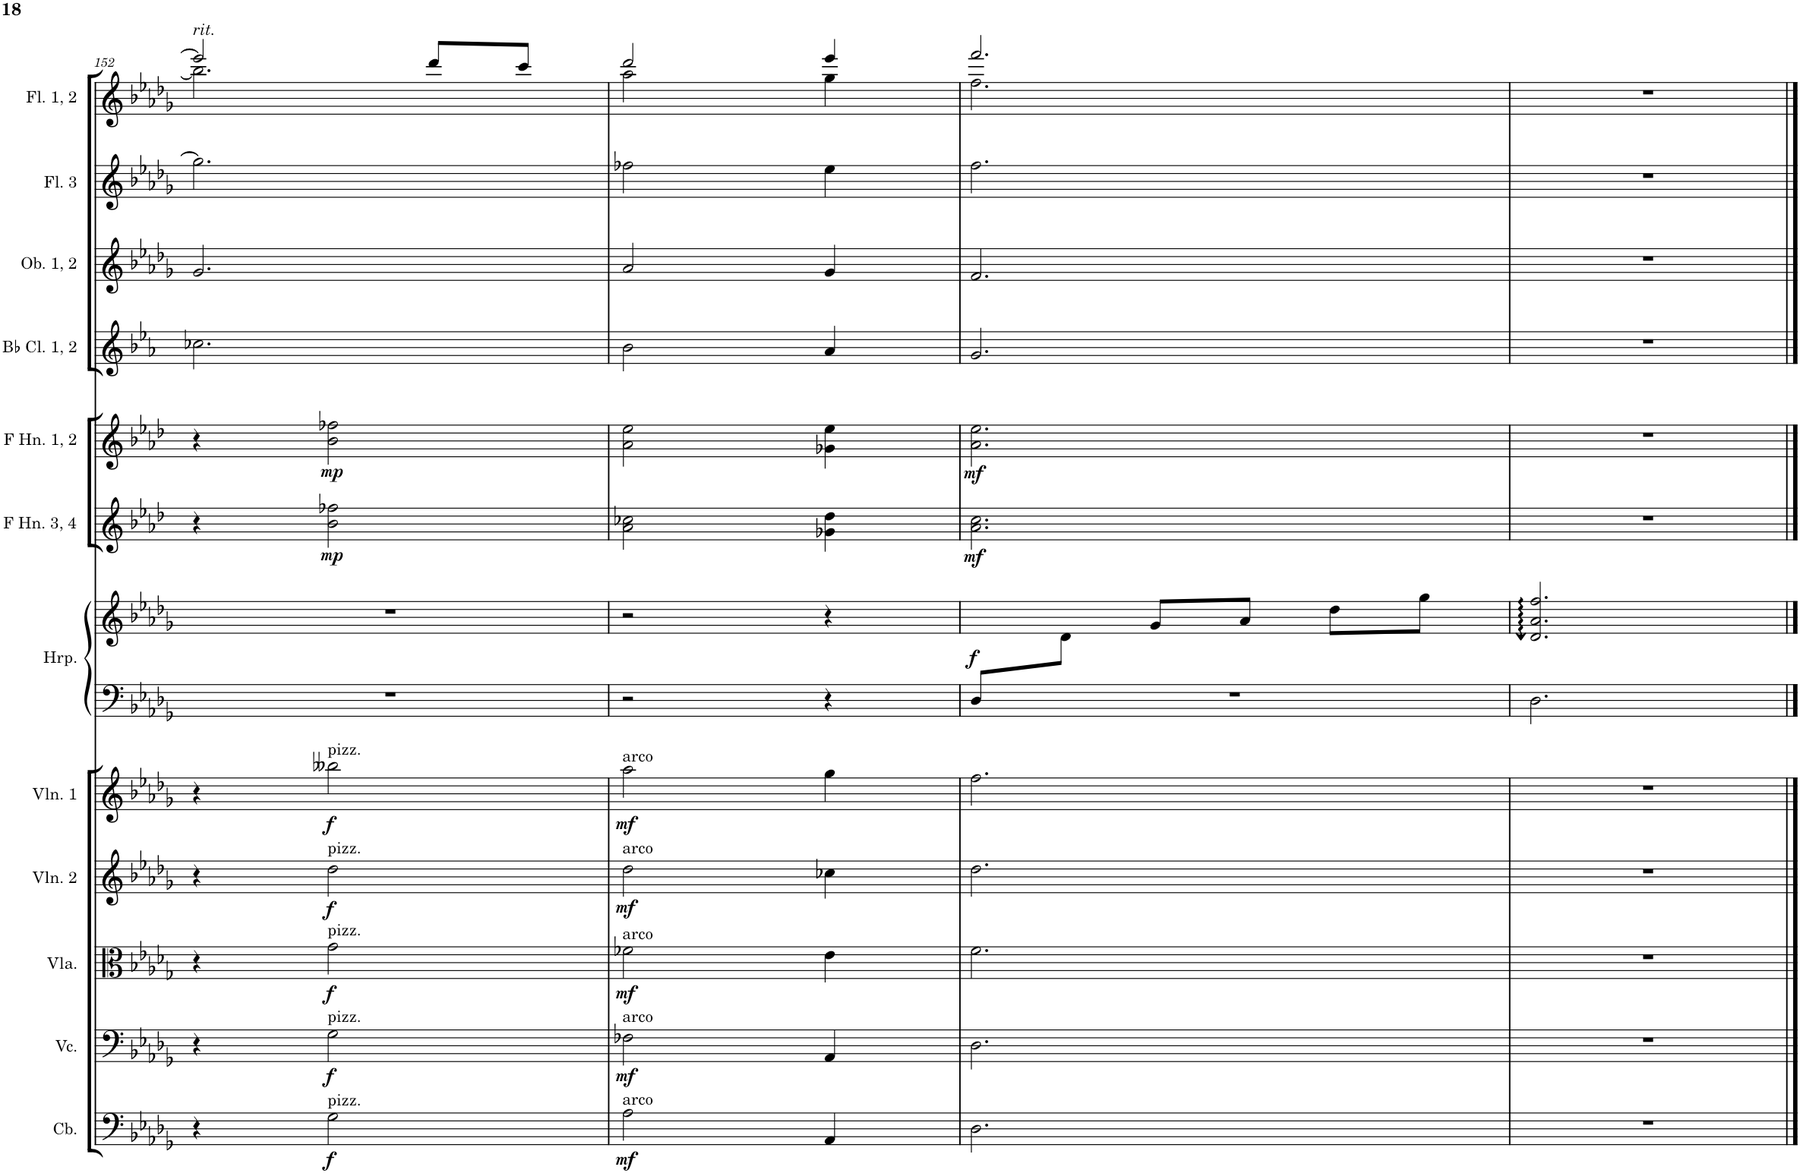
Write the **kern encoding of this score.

**kern	**dynam	**kern	**dynam	**kern	**dynam	**kern	**dynam	**kern	**dynam	**kern	**kern	**dynam	**kern	**dynam	**kern	**dynam	**kern	**kern	**kern	**kern
*part12	*part12	*part11	*part11	*part10	*part10	*part9	*part9	*part8	*part8	*part7	*part7	*part7	*part6	*part6	*part5	*part5	*part4	*part3	*part2	*part1
*staff13	*staff13	*staff12	*staff12	*staff11	*staff11	*staff10	*staff10	*staff9	*staff9	*staff8	*staff7	*staff7/8	*staff6	*staff6	*staff5	*staff5	*staff4	*staff3	*staff2	*staff1
*I"低音提琴	*	*I"大提琴	*	*I"中提琴	*	*I"小提琴 2	*	*I"小提琴 1	*	*I"竖琴	*	*	*I"F调圆号 3, 4	*	*I"F调圆号 1, 2	*	*I"降B调单簧管 1, 2	*I"双簧管 1, 2	*I"长笛 3	*I"长笛 1, 2
!!LO:PB:g=z
*clefF4	*	*clefF4	*	*clefC3	*	*clefG2	*	*clefG2	*	*clefF4	*clefG2	*	*clefG2	*	*clefG2	*	*clefG2	*clefG2	*clefG2	*clefG2
*Trd7c12	*	*	*	*	*	*	*	*	*	*	*	*	*Trd4c7	*	*Trd4c7	*	*Trd1c2	*	*	*
*k[b-e-a-d-g-]	*	*k[b-e-a-d-g-]	*	*k[b-e-a-d-g-]	*	*k[b-e-a-d-g-]	*	*k[b-e-a-d-g-]	*	*k[b-e-a-d-g-]	*k[b-e-a-d-g-]	*	*k[b-e-a-d-]	*	*k[b-e-a-d-]	*	*k[b-e-a-]	*k[b-e-a-d-g-]	*k[b-e-a-d-g-]	*k[b-e-a-d-g-]
*M3/4	*	*M3/4	*	*M3/4	*	*M3/4	*	*M3/4	*	*M3/4	*M3/4	*	*M3/4	*	*M3/4	*	*M3/4	*M3/4	*M3/4	*M3/4
=152	=152	=152	=152	=152	=152	=152	=152	=152	=152	=152	=152	=152	=152	=152	=152	=152	=152	=152	=152	=152
*	*	*	*	*	*	*	*	*	*	*	*	*	*	*	*	*	*	*	*	*^
!	!	!	!	!	!	!	!	!	!	!	!	!	!	!	!	!	!	!	!	!LO:TX:a:i:t=rit.	!
4r	.	4r	.	4r	.	4r	.	4r	.	2.r	2.r	.	4r	.	4r	.	2.cc-X\	2.g-/	2.gg-\]	2eee-/]	2.bb-\]
!	!	!	!	!	!	!	!	!LO:TX:a:t=pizz.	!	!	!	!	!	!	!	!	!	!	!	!	!
!	!	!	!	!	!	!LO:TX:a:t=pizz.	!	!	!	!	!	!	!	!	!	!	!	!	!	!	!
!	!	!	!	!LO:TX:a:t=pizz.	!	!	!	!	!	!	!	!	!	!	!	!	!	!	!	!	!
!	!	!LO:TX:a:t=pizz.	!	!	!	!	!	!	!	!	!	!	!	!	!	!	!	!	!	!	!
!LO:TX:a:t=pizz.	!	!	!	!	!	!	!	!	!	!	!	!	!	!	!	!	!	!	!	!	!
!	!LO:DY:b	!	!LO:DY:b	!	!LO:DY:b	!	!LO:DY:b	!	!LO:DY:b	!	!	!	!	!LO:DY:b	!	!LO:DY:b	!	!	!	!	!
2G-\	f	2G-\	f	2g-\	f	2dd-\	f	2bb--X\	f	.	.	.	2b-\ 2ff-X\	mp	2b-\ 2ff-X\	mp	.	.	.	.	.
.	.	.	.	.	.	.	.	.	.	.	.	.	.	.	.	.	.	.	.	8ddd-/L	.
.	.	.	.	.	.	.	.	.	.	.	.	.	.	.	.	.	.	.	.	8ccc/J	.
=153	=153	=153	=153	=153	=153	=153	=153	=153	=153	=153	=153	=153	=153	=153	=153	=153	=153	=153	=153	=153	=153
!	!	!	!	!	!	!	!	!LO:TX:a:t=arco	!	!	!	!	!	!	!	!	!	!	!	!	!
!	!	!	!	!	!	!LO:TX:a:t=arco	!	!	!	!	!	!	!	!	!	!	!	!	!	!	!
!	!	!	!	!LO:TX:a:t=arco	!	!	!	!	!	!	!	!	!	!	!	!	!	!	!	!	!
!	!	!LO:TX:a:t=arco	!	!	!	!	!	!	!	!	!	!	!	!	!	!	!	!	!	!	!
!LO:TX:a:t=arco	!	!	!	!	!	!	!	!	!	!	!	!	!	!	!	!	!	!	!	!	!
!	!LO:DY:b	!	!LO:DY:b	!	!LO:DY:b	!	!LO:DY:b	!	!LO:DY:b	!	!	!	!	!	!	!	!	!	!	!	!
2A-\	mf	2F-X\	mf	2f-X\	mf	2dd-\	mf	2aa-\	mf	2r	2r	.	2a-\ 2cc-X\	.	2a-\ 2ee-\	.	2b-\	2a-/	2ff-X\	2ddd-/	2aa-\
4AA-/	.	4AA-/	.	4e-\	.	4cc-X\	.	4gg-\	.	4r	4r	.	4g-X\ 4dd-\	.	4g-X\ 4ee-\	.	4a-/	4g-/	4ee-\	4eee-/	4gg-\
=154	=154	=154	=154	=154	=154	=154	=154	=154	=154	=154	=154	=154	=154	=154	=154	=154	=154	=154	=154	=154	=154
*	*	*	*	*	*	*	*	*	*	*^	*	*	*	*	*	*	*	*	*	*	*
!	!	!	!	!	!	!	!	!	!	!	!	!	!LO:DY:b	!	!LO:DY:b	!	!LO:DY:b	!	!	!	!	!
2.D-\	.	2.D-\	.	2.f\	.	2.dd-\	.	2.ff\	.	8D-/L	2.r	8ryy	f	2.a-\ 2.cc\	mf	2.a-\ 2.ee-\	mf	2.g/	2.f/	2.ff\	2.fff/	2.ff\
.	.	.	.	.	.	.	.	.	.	2ryy	.	8d-\J	.	.	.	.	.	.	.	.	.	.
.	.	.	.	.	.	.	.	.	.	.	.	8g-/L	.	.	.	.	.	.	.	.	.	.
.	.	.	.	.	.	.	.	.	.	.	.	8a-/J	.	.	.	.	.	.	.	.	.	.
.	.	.	.	.	.	.	.	.	.	.	.	8dd-\L	.	.	.	.	.	.	.	.	.	.
.	.	.	.	.	.	.	.	.	.	8ryy	.	8gg-\J	.	.	.	.	.	.	.	.	.	.
*	*	*	*	*	*	*	*	*	*	*v	*v	*	*	*	*	*	*	*	*	*	*v	*v
=155	=155	=155	=155	=155	=155	=155	=155	=155	=155	=155	=155	=155	=155	=155	=155	=155	=155	=155	=155	=155
2.r	.	2.r	.	2.r	.	2.r	.	2.r	.	2.D-\	2.d-/ 2.a-/ 2.ff/	.	2.r	.	2.r	.	2.r	2.r	2.r	2.r
==	==	==	==	==	==	==	==	==	==	==	==	==	==	==	==	==	==	==	==	==
*-	*-	*-	*-	*-	*-	*-	*-	*-	*-	*-	*-	*-	*-	*-	*-	*-	*-	*-	*-	*-
